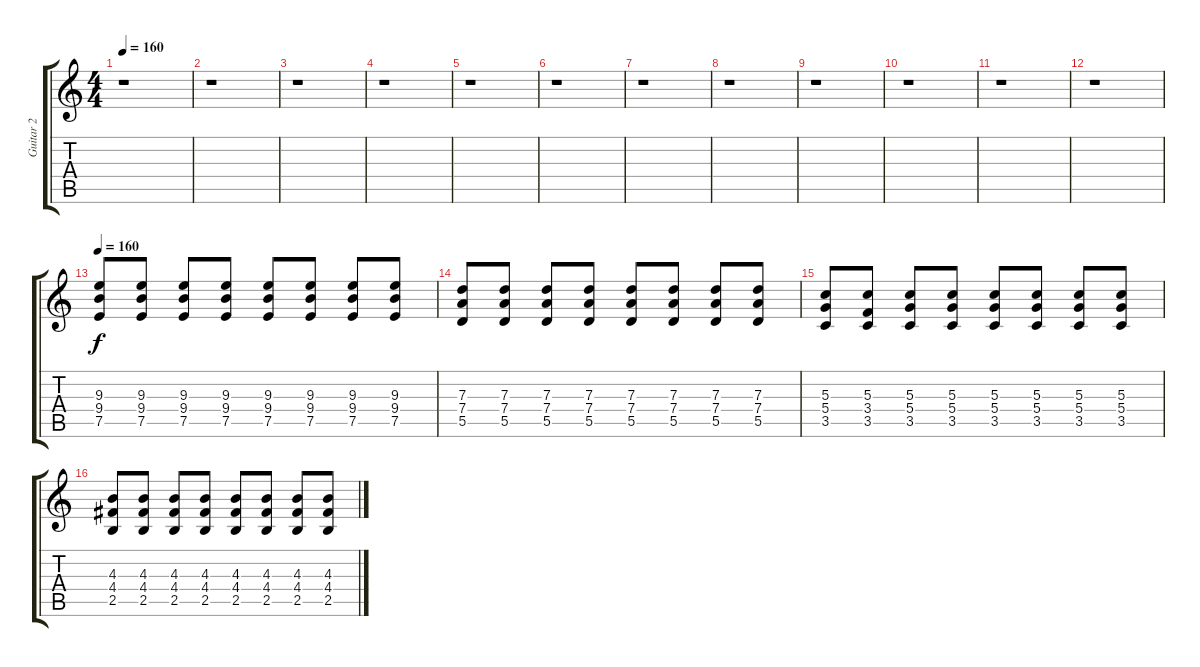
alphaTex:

\track ("Guitar 2" "Guitar 2") {instrument distortionguitar}
\staff {score tabs}
\tuning (E4 B3 G3 D3 A2 E2) {hide}
\ts (4 4)
\tempo 160
\tempo 130
\tempo 160
\clef g2
\ks c
r.1{dy f instrument distortionguitar} |
r.1 |
r.1 |
r.1 |
r.1 |
r.1 |
r.1 |
r.1 |
r.1 |
r.1 |
r.1 |
r.1 |
\tempo 160
(9.3 9.4 7.5).8 (9.3 9.4 7.5).8 (9.3 9.4 7.5).8 (9.3 9.4 7.5).8 (9.3 9.4 7.5).8 (9.3 9.4 7.5).8 (9.3 9.4 7.5).8 (9.3 9.4 7.5).8 |
(7.3 7.4 5.5).8 (7.3 7.4 5.5).8 (7.3 7.4 5.5).8 (7.3 7.4 5.5).8 (7.3 7.4 5.5).8 (7.3 7.4 5.5).8 (7.3 7.4 5.5).8 (7.3 7.4 5.5).8 |
(5.3 5.4 3.5).8 (5.3 3.4 3.5).8 (5.3 5.4 3.5).8 (5.3 5.4 3.5).8 (5.3 5.4 3.5).8 (5.3 5.4 3.5).8 (5.3 5.4 3.5).8 (5.3 5.4 3.5).8 |
(4.3 4.4 2.5).8 (4.3 4.4 2.5).8 (4.3 4.4 2.5).8 (4.3 4.4 2.5).8 (4.3 4.4 2.5).8 (4.3 4.4 2.5).8 (4.3 4.4 2.5).8 (4.3 4.4 2.5).8
